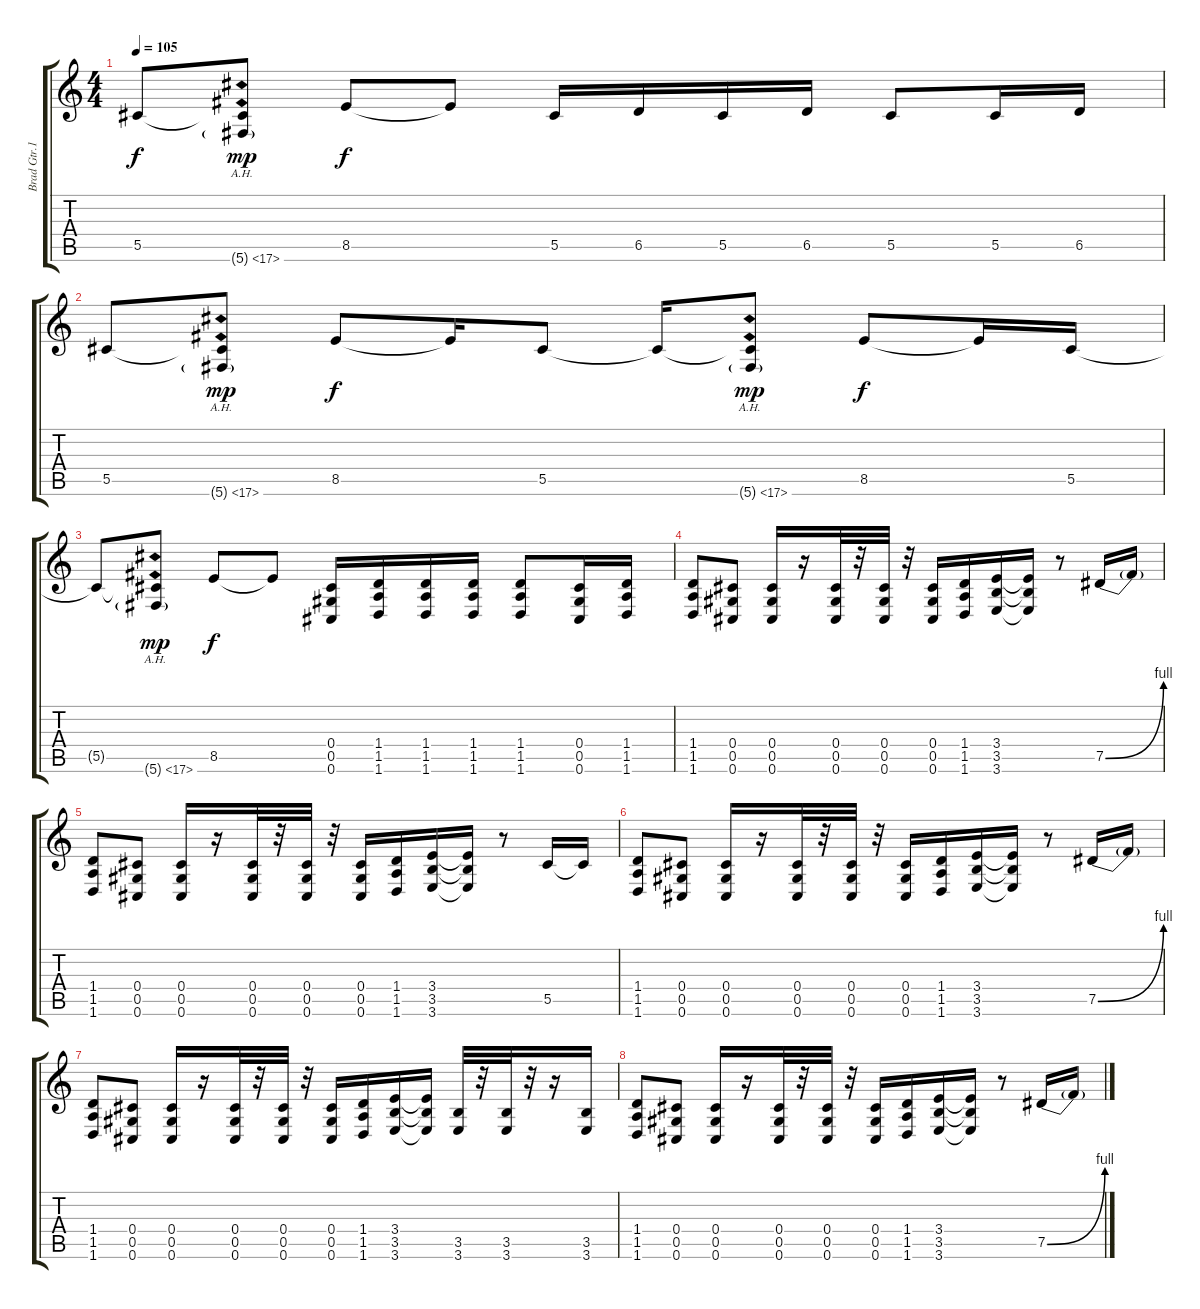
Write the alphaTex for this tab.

\track ("Brad Gtr.1" "Brad Gtr.1") {instrument distortionguitar}
\staff {score tabs}
\tuning (Eb4 Bb3 Gb3 Db3 Ab2 Db2) {hide}
\ts (4 4)
\tempo 105
\clef g2
\ks c
5.5{t}.8{dy f} (5.5{ah 12 t} 5.6{ah 12 g}).8{dy mp} 8.5.8{dy f} 8.5{t}.8 5.5.16 6.5.16 5.5.16 6.5.16 5.5.8 5.5.16 6.5.16 |
5.5.8 (5.5{ah 12 t} 5.6{ah 12 g}).8{dy mp} 8.5.8{dy f} 8.5{t}.16 5.5.8 5.5{t}.16 (5.5{ah 12 t} 5.6{ah 12 g}).8{dy mp} 8.5.8{dy f} 8.5{t}.16 5.5.16 |
5.5{t}.8 (5.5{ah 12 t} 5.6{ah 12 g}).8{dy mp} 8.5.8{dy f} 8.5{t}.8 (0.4 0.5 0.6).16 (1.4 1.5 1.6).16 (1.4 1.5 1.6).16 (1.4 1.5 1.6).16 (1.4 1.5 1.6).8 (0.4 0.5 0.6).16 (1.4 1.5 1.6).16 |
(1.4 1.5 1.6).8 (0.4 0.5 0.6).8 (0.4 0.5 0.6).16 r.16 (0.4 0.5 0.6).32 r.32 (0.4 0.5 0.6).32 r.32 (0.4 0.5 0.6).16 (1.4 1.5 1.6).16 (3.4 3.5 3.6).16 (3.4{t} 3.5{t} 3.6{t}).16 r.8 7.5{be (bend 0 0 60 4)}.16 7.5{t}.16 |
(1.4 1.5 1.6).8 (0.4 0.5 0.6).8 (0.4 0.5 0.6).16 r.16 (0.4 0.5 0.6).32 r.32 (0.4 0.5 0.6).32 r.32 (0.4 0.5 0.6).16 (1.4 1.5 1.6).16 (3.4 3.5 3.6).16 (3.4{t} 3.5{t} 3.6{t}).16 r.8 5.5.16 5.5{t}.16 |
(1.4 1.5 1.6).8 (0.4 0.5 0.6).8 (0.4 0.5 0.6).16 r.16 (0.4 0.5 0.6).32 r.32 (0.4 0.5 0.6).32 r.32 (0.4 0.5 0.6).16 (1.4 1.5 1.6).16 (3.4 3.5 3.6).16 (3.4{t} 3.5{t} 3.6{t}).16 r.8 7.5{be (bend 0 0 60 4)}.16 7.5{t}.16 |
(1.4 1.5 1.6).8 (0.4 0.5 0.6).8 (0.4 0.5 0.6).16 r.16 (0.4 0.5 0.6).32 r.32 (0.4 0.5 0.6).32 r.32 (0.4 0.5 0.6).16 (1.4 1.5 1.6).16 (3.4 3.5 3.6).16 (3.4{t} 3.5{t} 3.6{t}).16 (3.5 3.6).32 r.32 (3.5 3.6).32 r.32 r.16 (3.5 3.6).16 |
(1.4 1.5 1.6).8 (0.4 0.5 0.6).8 (0.4 0.5 0.6).16 r.16 (0.4 0.5 0.6).32 r.32 (0.4 0.5 0.6).32 r.32 (0.4 0.5 0.6).16 (1.4 1.5 1.6).16 (3.4 3.5 3.6).16 (3.4{t} 3.5{t} 3.6{t}).16 r.8 7.5{be (bend 0 0 60 4)}.16 7.5{t}.16
